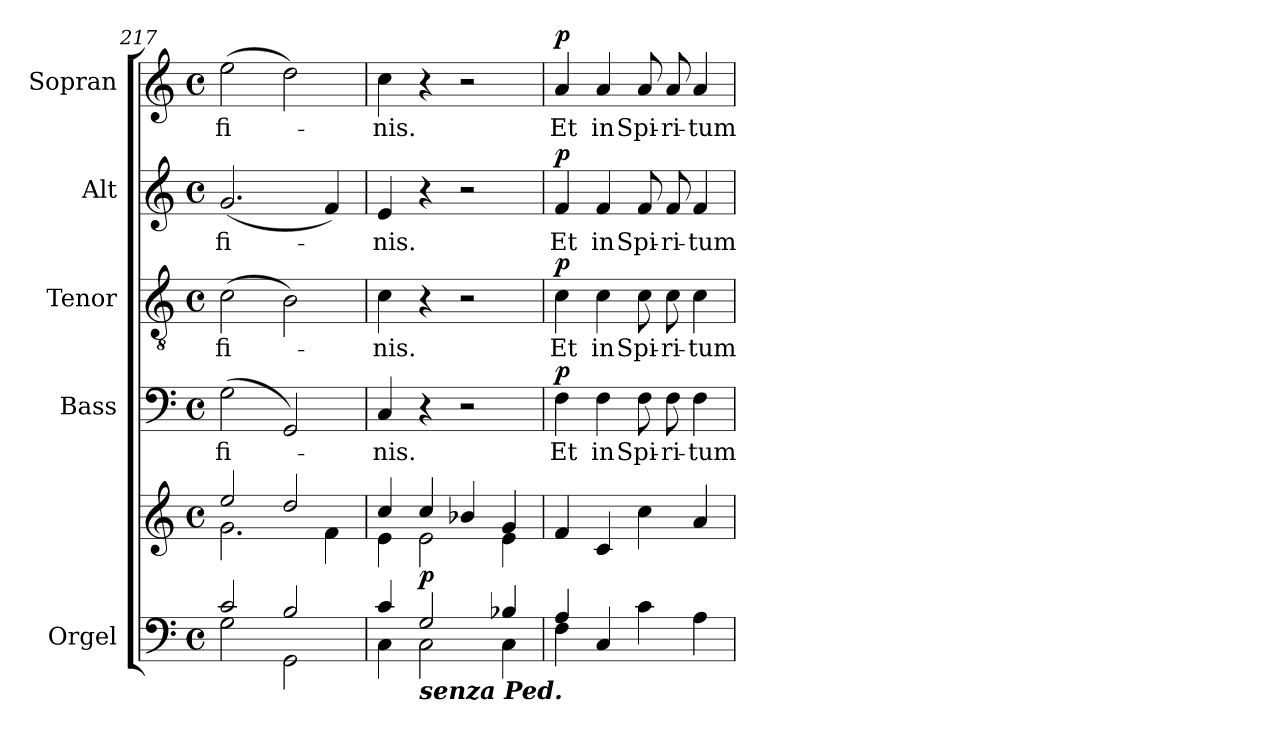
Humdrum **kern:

**kern	**kern	**dynam	**kern	**text	**dynam	**kern	**text	**dynam	**kern	**text	**dynam	**kern	**text	**dynam
*part5	*part5	*part5	*part4	*part4	*part4	*part3	*part3	*part3	*part2	*part2	*part2	*part1	*part1	*part1
*staff6	*staff5	*staff5/6	*staff4	*staff4	*staff4	*staff3	*staff3	*staff3	*staff2	*staff2	*staff2	*staff1	*staff1	*staff1
*I"Orgel	*	*	*I"Bass	*	*	*I"Tenor	*	*	*I"Alt	*	*	*I"Sopran	*	*
*I'Org.	*	*	*I'B.	*	*	*I'T.	*	*	*I'A.	*	*	*I'S.	*	*
*clefF4	*clefG2	*	*clefF4	*	*	*clefGv2	*	*	*clefG2	*	*	*clefG2	*	*
*k[]	*k[]	*	*k[]	*	*	*k[]	*	*	*k[]	*	*	*k[]	*	*
*C:	*C:	*	*C:	*	*	*C:	*	*	*C:	*	*	*C:	*	*
*M4/4	*M4/4	*	*M4/4	*	*	*M4/4	*	*	*M4/4	*	*	*M4/4	*	*
*met(c)	*met(c)	*	*met(c)	*	*	*met(c)	*	*	*met(c)	*	*	*met(c)	*	*
=217	=217	=217	=217	=217	=217	=217	=217	=217	=217	=217	=217	=217	=217	=217
*^	*^	*	*	*	*	*	*	*	*	*	*	*	*	*
!	!	!	!	!	!	!LO:LY:b	!	!	!LO:LY:b	!	!	!LO:LY:b	!	!	!LO:LY:b	!
2c/	2G\	2ee/	2.g\	.	(>2G\	fi-	.	(>2c\	fi-	.	(<2.g/	fi-	.	(>2ee\	fi-	.
2B/	2GG\	2dd/	.	.	2GG/)	.	.	2B\)	.	.	.	.	.	2dd\)	.	.
.	.	.	4f\	.	.	.	.	.	.	.	4f/)	.	.	.	.	.
=218	=218	=218	=218	=218	=218	=218	=218	=218	=218	=218	=218	=218	=218	=218	=218	=218
!	!	!	!	!	!	!LO:LY:b	!	!	!LO:LY:b	!	!	!LO:LY:b	!	!	!LO:LY:b	!
4c/	4C\	4cc/	4e\	.	4C/	-nis.	.	4c\	-nis.	.	4e/	-nis.	.	4cc\	-nis.	.
!LO:TX:b:Bi:t=senza Ped.	!	!	!	!	!	!	!	!	!	!	!	!	!	!	!	!
!	!	!	!	!LO:DY:b	!	!	!	!	!	!	!	!	!	!	!	!
2G/	2C\	4cc/	2e\	p	4r	.	.	4r	.	.	4r	.	.	4r	.	.
.	.	4b-X/	.	.	2r	.	.	2r	.	.	2r	.	.	2r	.	.
4B-X/	4C\	4g/	4e\	.	.	.	.	.	.	.	.	.	.	.	.	.
=219	=219	=219	=219	=219	=219	=219	=219	=219	=219	=219	=219	=219	=219	=219	=219	=219
!	!	!	!	!	!	!LO:LY:b	!LO:DY:a	!	!LO:LY:b	!LO:DY:a	!	!LO:LY:b	!LO:DY:a	!	!LO:LY:b	!LO:DY:a
*	*	*v	*v	*	*	*	*	*	*	*	*	*	*	*	*	*
4A/	4F\	4f/	.	4F\	Et	p	4c\	Et	p	4f/	Et	p	4a/	Et	p
!	!	!	!	!	!LO:LY:b	!	!	!LO:LY:b	!	!	!LO:LY:b	!	!	!LO:LY:b	!
4C/	4ryy	4c/	.	4F\	in	.	4c\	in	.	4f/	in	.	4a/	in	.
!	!	!	!	!	!LO:LY:b	!	!	!LO:LY:b	!	!	!LO:LY:b	!	!	!LO:LY:b	!
4c\	2ryy	4cc\	.	8F\	Spi-	.	8c\	Spi-	.	8f/	Spi-	.	8a/	Spi-	.
!	!	!	!	!	!LO:LY:b	!	!	!LO:LY:b	!	!	!LO:LY:b	!	!	!LO:LY:b	!
.	.	.	.	8F\	-ri-	.	8c\	-ri-	.	8f/	-ri-	.	8a/	-ri-	.
!	!	!	!	!	!LO:LY:b	!	!	!LO:LY:b	!	!	!LO:LY:b	!	!	!LO:LY:b	!
4A\	.	4a/	.	4F\	-tum	.	4c\	-tum	.	4f/	-tum	.	4a/	-tum	.
*v	*v	*	*	*	*	*	*	*	*	*	*	*	*	*	*
=	=	=	=	=	=	=	=	=	=	=	=	=	=	=
*-	*-	*-	*-	*-	*-	*-	*-	*-	*-	*-	*-	*-	*-	*-
